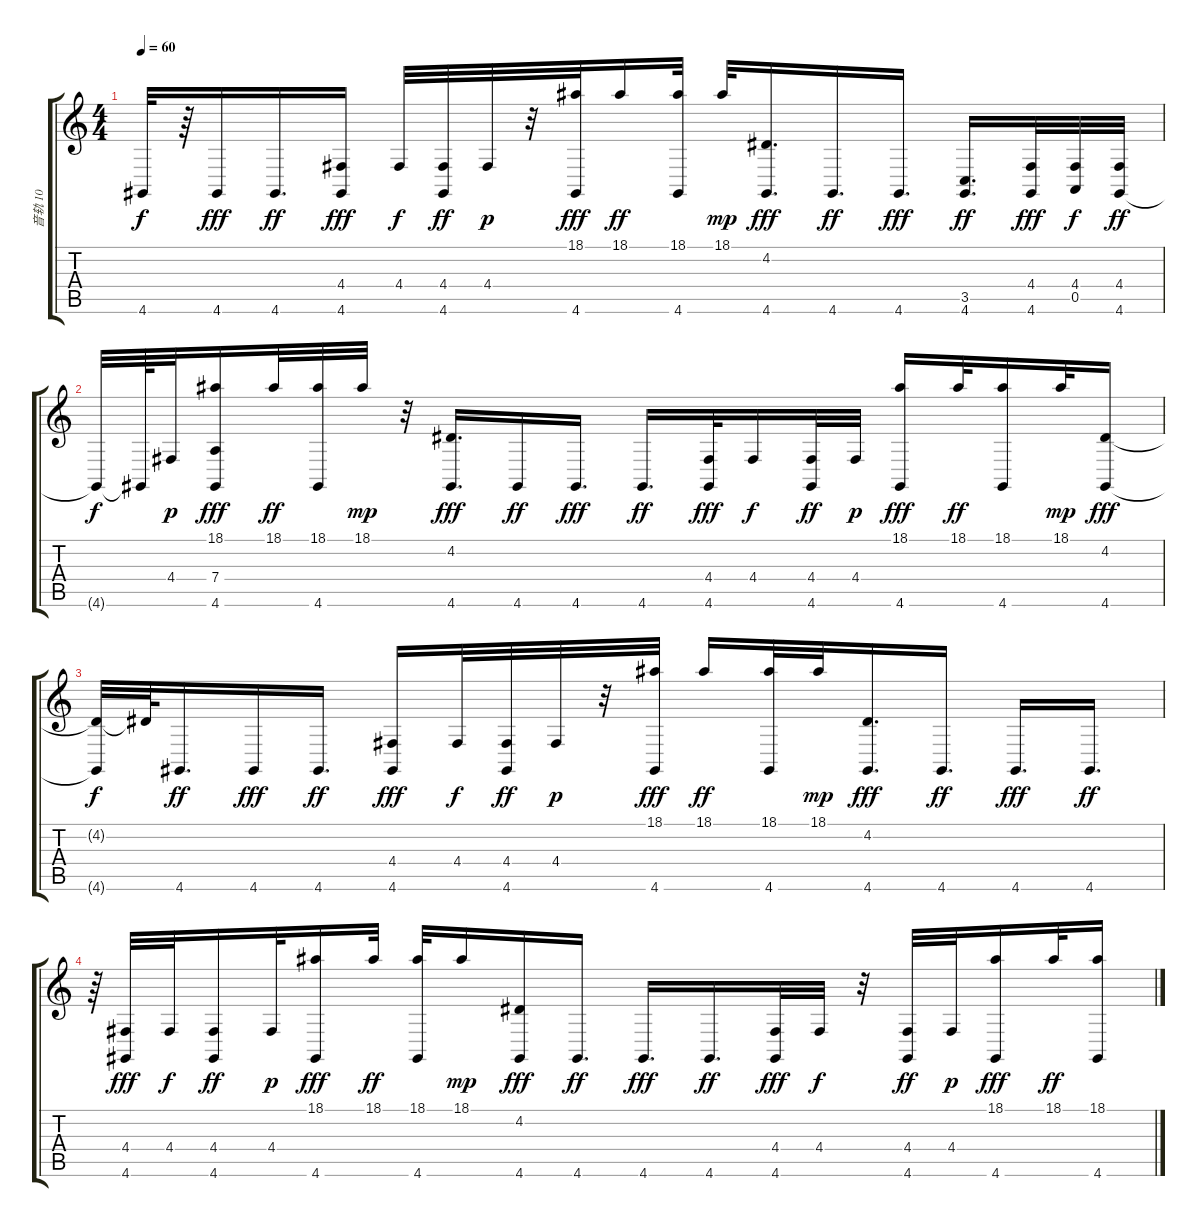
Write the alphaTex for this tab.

\track ("音轨 10" "音轨 10") {instrument acousticgrandpiano}
\staff {score tabs}
\tuning (E4 B3 G3 D3 A2 E2) {hide}
\ts (4 4)
\tempo 60
\clef g2
\ks c
4.6{t}.32{dy f} r.64 4.6.16{dy fff} 4.6.16{d dy ff} (4.4 4.6).16{dy fff} 4.4.32{dy f} (4.4 4.6).32{dy ff} 4.4.32{dy p} r.32 (18.1 4.6).32{dy fff volume 12 balance 7} 18.1.16{dy ff} (18.1 4.6).32 18.1.32{dy mp} (4.2 4.6).16{d dy fff} 4.6.16{d dy ff} 4.6.16{d dy fff} (3.5 4.6).16{d dy ff} (4.4 4.6).32{dy fff} (4.4 0.5).32{dy f} (4.4 4.6).32{dy ff} |
4.6{t}.32{dy f} 4.6{t}.64 4.4.32{dy p} (18.1 7.4 4.6).16{dy fff} 18.1.32{dy ff} (18.1 4.6).32 18.1.32{dy mp} r.32 (4.2 4.6).16{d dy fff} 4.6.16{dy ff} 4.6.16{d dy fff} 4.6.16{d dy ff} (4.4 4.6).32{dy fff} 4.4.16{dy f} (4.4 4.6).32{dy ff} 4.4.32{dy p} (18.1 4.6).16{dy fff} 18.1.32{dy ff} (18.1 4.6).16 18.1.32{dy mp} (4.2 4.6).16{dy fff} |
(4.2{t} 4.6{t}).32{dy f} 4.2{t}.64 4.6.16{d dy ff} 4.6.16{dy fff} 4.6.16{d dy ff} (4.4 4.6).16{dy fff} 4.4.32{dy f} (4.4 4.6).32{dy ff} 4.4.32{dy p} r.32 (18.1 4.6).32{dy fff} 18.1.16{dy ff} (18.1 4.6).32 18.1.32{dy mp} (4.2 4.6).16{d dy fff} 4.6.16{d dy ff} 4.6.16{d dy fff} 4.6.16{d dy ff} |
r.64 (4.4 4.6).32{dy fff} 4.4.32{dy f} (4.4 4.6).16{dy ff} 4.4.32{dy p} (18.1 4.6).16{dy fff} 18.1.32{dy ff} (18.1 4.6).32 18.1.16{dy mp} (4.2 4.6).16{dy fff} 4.6.16{d dy ff} 4.6.16{d dy fff} 4.6.16{d dy ff} (4.4 4.6).32{dy fff} 4.4.32{dy f} r.32 (4.4 4.6).32{dy ff} 4.4.32{dy p} (18.1 4.6).16{dy fff} 18.1.32{dy ff} (18.1 4.6).16
